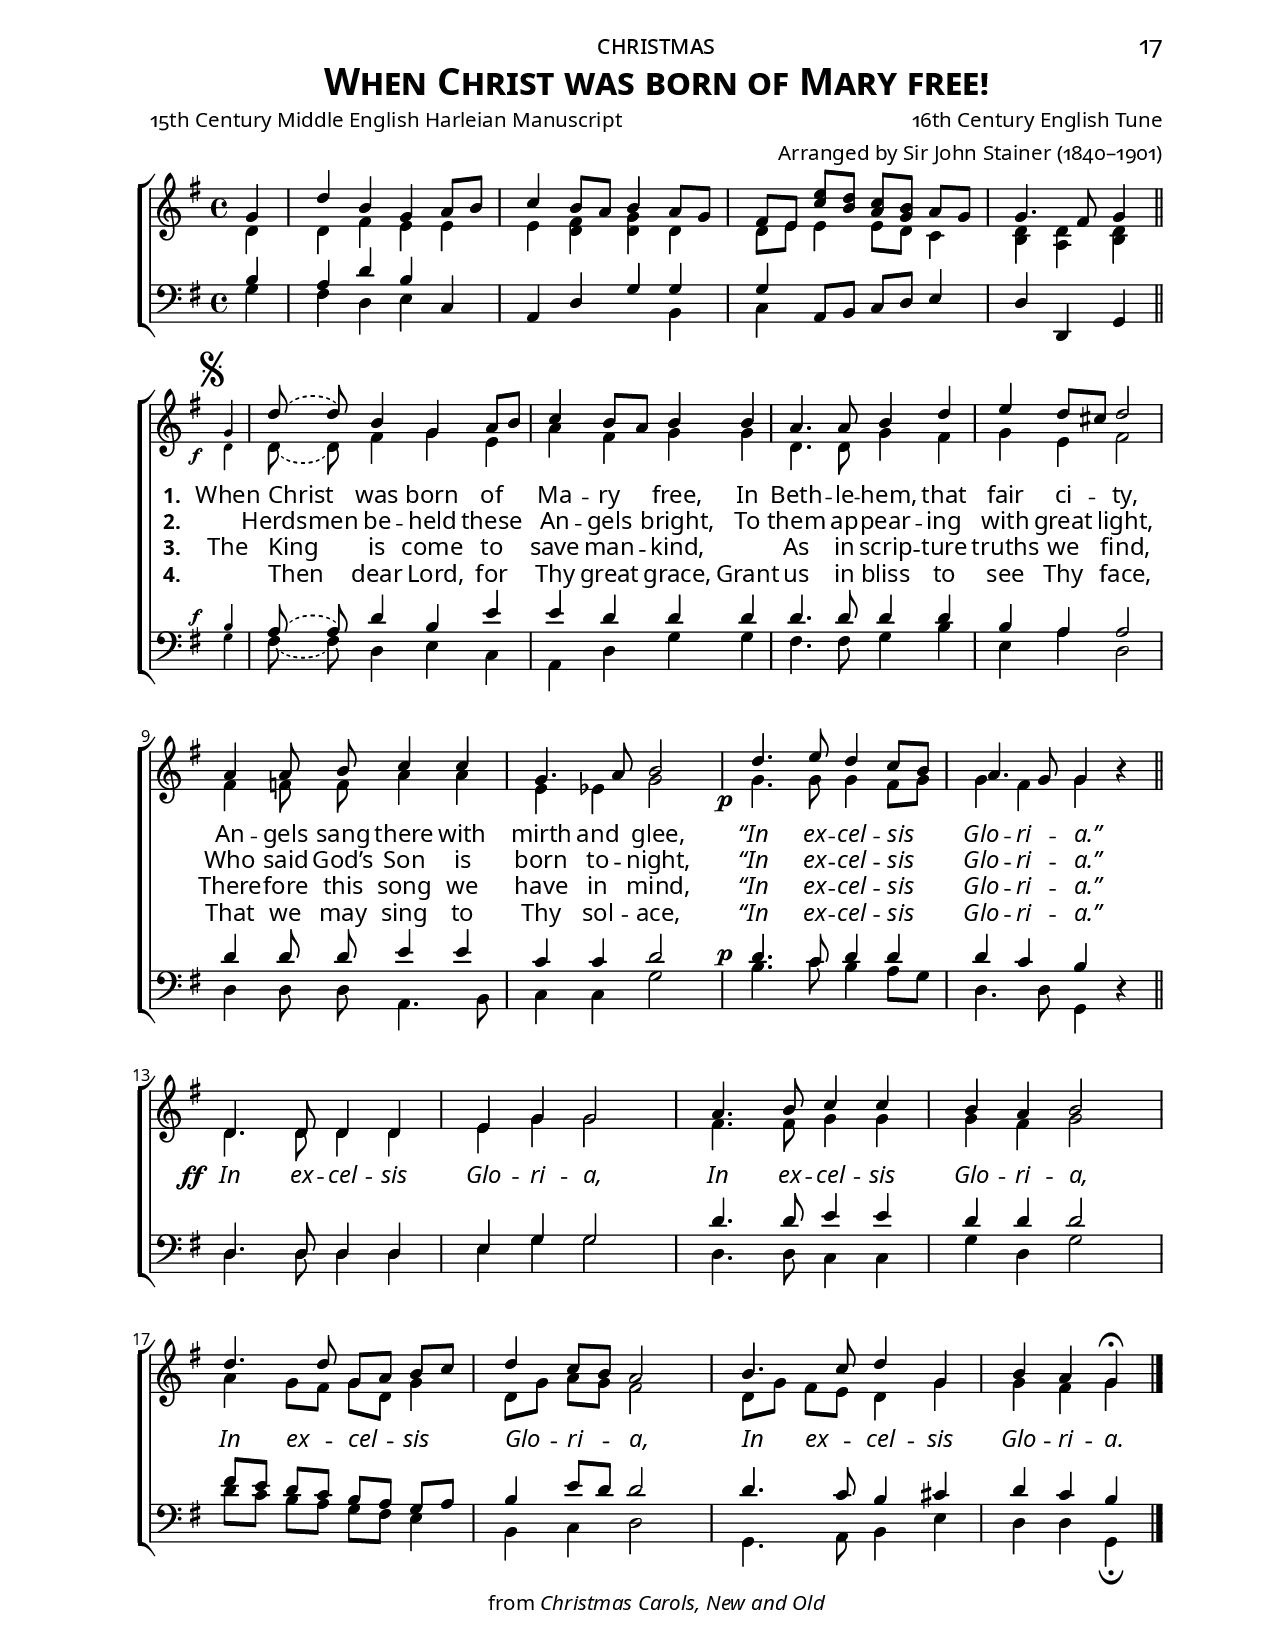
\version "2.14.2"
\include "util.ly"
\header {
  title = \markup{\override #'(font-name . "Garamond Premier Pro Semibold"){ \abs-fontsize #18 \smallCapsOldStyle"When Christ was born of Mary free!"}}
  poet = \markup\oldStyleNum"15th Century Middle English Harleian Manuscript"
  composer = \markup\oldStyleNum"16th Century English Tune"
  arranger = \markup\oldStyleNum"Arranged by Sir John Stainer (1840–1901)"
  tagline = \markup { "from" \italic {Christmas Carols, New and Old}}
}
\paper {
  paper-height = 11\in
  paper-width = 8.5\in
  indent = 0\in
  %system-system-spacing = #'((basic-distance . 10) (padding . 0))
  system-system-spacing =
    #'((basic-distance . 0)
       (minimum-distance . 0)
       (padding . -3)
       (stretchability . 100))
  ragged-last-bottom = ##f
  ragged-bottom = ##f
  two-sided = ##t
  inner-margin = 1\in
  outer-margin = 0.75\in
  top-margin = 0.26\in
  bottom-margin = 0.25\in
  first-page-number = #017
  print-first-page-number = ##t
  headerLine = \markup{\override #'(font-name . "Garamond Premier Pro") \smallCapsOldStyle"christmas"}
  oddHeaderMarkup = \markup\fill-line{
     \override #'(font-name . "Garamond Premier Pro")\abs-fontsize #12.5
     \combine 
        \fill-line{"" \on-the-fly #print-page-number-check-first
        \oldStylePageNum""
        }
        \fill-line{\headerLine}
  }
  evenHeaderMarkup = \markup {
     \override #'(font-name . "Garamond Premier Pro")\abs-fontsize #12.5
     \combine
        \on-the-fly #print-page-number-check-first
        \oldStylePageNum""
        \fill-line{\headerLine}
  }
}
#(set-global-staff-size 18) \paper{ #(define fonts (make-pango-font-tree "Garamond Premier Pro" "Garamond Premier Pro" "Garamond Premier Pro" (/ 18 20))) }
global = {
  \key g \major
  \time 4/4
  \autoBeamOff
  \override DynamicLineSpanner #'staff-padding = #0.0
  \override DynamicLineSpanner #'Y-extent = #'(1 . 1)
  \override DynamicText #'X-offset = #-3.5
}

sopMusic = \relative c'' {
  \partial 4 g4 |
  d' b g a8[ b] |
  c4 b8[ a] b4 a8[ g] |
  fis[ e] <e' c>[ <d b>] <c a>[ <b g>] a[ g] |
  g4. fis8 g4 \bar"||" \break
  
  \mark \markup {\musicglyph #"scripts.segno"} \teeny g4_\f \normalsize |
  \slurDashed d'8\noBeam(d) \slurSolid b4 g a8[ b] |
  c4 b8[ a] b4 b |
  a4. a8 b4 d |
  
  e d8[ cis] d2 |
  a4 a8\noBeam b8 c4 c |
  g4. a8 b2 |
  d4._\p e8 d4 c8[ b] |
  
  a4. g8 g4 b4\rest | \bar "||" \break
  d,4. d8 d4 d |
  e g g2 |
  a4. b8 c4 c |
  
  b a b2 | \break
  d4. d8 g,8[ a] b[ c] |
  d4 c8[ b] a2 |
  b4. c8 d4 g, |
  b a g\fermata \bar "|."
  
}
sopWords = \lyricmode {
  
}

altoMusic = \relative c' {
  d4 |
  d fis e e |
  e <d fis> <d g> d |
  d8[ e] e4 e8[ d] c4 |
  <b d> <a d> <b d>
  
  \teeny d \normalsize |
  \slurDashed d8\noBeam( d) \slurSolid fis4 g e |
  a fis g g |
  d4. d8 g4 fis |
  
  g e fis2 |
  fis4 f8\noBeam f a4 a |
  e ees g2 |
  g4. g8 g4 fis8[ g] |
  
  g4 fis g s | \bar "||"
  d4. d8 d4 d |
  e g g2 |
  fis4. fis8 g4 g |
  
  g fis g2 |
  a4 g8[ fis] g[ d] g4 |
  d8[ g] a[ g] fis2 |
  d8[ g] fis[ e] d4 g |
  
  g fis g \bar "|."
}
altoWords = {
  \dropLyricsVI
  \lyricmode {
    \repeat unfold 16 { \skip 1 }
    \set stanza = #"1. "
    When Christ was born of Ma -- ry free,
    In Beth -- le -- hem, that fair ci -- ty,
    An -- gels sang there with mirth and glee,
    \markup\italic “In \markup\italic ex -- \markup\italic cel -- \markup\italic sis \markup\italic Glo -- \markup\italic ri -- \markup\italic a.”
  }
  \set stanza = \markup\dynamic"ff "
  \lyricmode {
    \dropLyricsIV
    \markup\italic In \markup\italic ex -- \markup\italic cel -- \markup\italic sis \markup\italic Glo -- \markup\italic ri -- \markup\italic a,
    \markup\italic In \markup\italic ex -- \markup\italic cel -- \markup\italic sis \markup\italic Glo -- \markup\italic ri -- \markup\italic a,
    \markup\italic In \markup\italic ex -- \markup\italic cel -- \markup\italic sis \markup\italic Glo -- \markup\italic ri -- \markup\italic a,
    \markup\italic In \markup\italic ex -- \markup\italic cel -- \markup\italic sis \markup\italic Glo -- \markup\italic ri -- \markup\italic a.
  }
}
altoWordsII = \lyricmode {
  \dropLyricsVI
  \repeat unfold 16 { \skip 1 }
  \set stanza = #"2. "
  \set ignoreMelismata = ##t
  _ Herds -- men
  \unset ignoreMelismata
  be -- held these An -- gels bright,
  To them ap -- pear -- ing with great light,
  Who said God’s Son is born to -- night,
  \markup\italic “In \markup\italic ex -- \markup\italic cel -- \markup\italic sis \markup\italic Glo -- \markup\italic ri -- \markup\italic a.”
}
altoWordsIII = \lyricmode {
  \dropLyricsVI
  \repeat unfold 16 { \skip 1 }
  \set stanza = #"3. "
  The King is come to save man -- kind, ""
  As in scrip -- ture truths we find,
  There -- fore this song we have in mind,
  \markup\italic “In \markup\italic ex -- \markup\italic cel -- \markup\italic sis \markup\italic Glo -- \markup\italic ri -- \markup\italic a.”
}
altoWordsIV = \lyricmode {
  \dropLyricsVI
  \repeat unfold 16 { \skip 1 }
  \set stanza = #"4. "
  _ Then dear Lord, for Thy great grace,
  Grant us in bliss to see Thy face,
  That we may sing to Thy sol -- ace,
  \markup\italic “In \markup\italic ex -- \markup\italic cel -- \markup\italic sis \markup\italic Glo -- \markup\italic ri -- \markup\italic a.”
}

tenorMusic = \relative c' {
  b4 |
  a d b c, |
  a d g g |
  g a,8[ b] c[ d] e4 |
  d d, g \bar "||"
  
  \teeny b'^\f \normalsize |
  \slurDashed a8\noBeam( a) \slurSolid d4 b e |
  e d d d |
  d4. d8 d4 d |
  
  b a a2 |
  d4 d8\noBeam d e4 e |
  c c d2
  d4.^\p c8 d4 d |
  
  d c b s \bar "||"
  d,4. d8 d4 d |
  e g g2 |
  d'4. d8 e4 e |
  d d d2 |
  fis8[ e] d[ c] b[ a] g[ a] |
  b4 e8[ d] d2 |
  d4. c8 b4 cis |
  
  d c b \bar "|."
}
tenorWords = \lyricmode {

}

bassMusic = \relative c' {
  g4 |
  fis d e s |
  s4*3 b4 |
  c s4*3 |
  s4*3 \bar "||"
  
  \teeny g'4 \normalsize |
  \slurDashed fis8\noBeam( fis) \slurSolid d4 e c |
  a d g g |
  fis4. fis8 g4 b |
  
  e, a d,2 |
  d4 d8\noBeam d a4. b8 |
  c4 c g'2 |
  b4. c8 b4 a8[ g] |
  
  d4. d8 g,4 d'\rest |
  d4. d8 d4 d |
  e g g2 |
  d4. d8 c4 c |
  
  g' d g2 |
  d'8[ c] b[ a] g[ fis] e4 |
  b c d2 |
  g,4. a8 b4 e |
  
  d d g,\fermata \bar "|."
}
bassWords = \lyricmode {

}

\score {
  <<
   \new ChoirStaff <<
%    \new Lyrics = sopranos \with { \override VerticalAxisGroup #'nonstaff-relatedstaff-spacing = #'((basic-distance . 1)) }
    \new Staff = women <<
      \new Voice = "sopranos" { \voiceOne << \global \sopMusic >> }
      \new Voice = "altos" { \voiceTwo << \global \altoMusic >> }
    >>
    \new Lyrics \with { alignAboveContext = #"women" \override VerticalAxisGroup #'nonstaff-relatedstaff-spacing = #'((basic-distance . 1))} \lyricsto "sopranos" \sopWords
    \new Lyrics = "altosIV"  \with { alignBelowContext = #"women" } \lyricsto "altos" \altoWordsIV
    \new Lyrics = "altosIII"  \with { alignBelowContext = #"women" } \lyricsto "altos" \altoWordsIII
    \new Lyrics = "altosII"  \with { alignBelowContext = #"women" } \lyricsto "altos" \altoWordsII
    \new Lyrics = "altos"  \with { alignBelowContext = #"women" } \lyricsto "altos" \altoWords
   \new Staff = men <<
      \clef bass
      \new Voice = "tenors" { \voiceOne << \global \tenorMusic >> }
      \new Voice = "basses" { \voiceTwo << \global \bassMusic >> }
    >>
    \new Lyrics \with { alignAboveContext = #"men" \override VerticalAxisGroup #'nonstaff-relatedstaff-spacing = #'((basic-distance . 1)) } \lyricsto "tenors" \tenorWords
    \new Lyrics \with { alignBelowContext = #"men" \override VerticalAxisGroup #'nonstaff-relatedstaff-spacing = #'((basic-distance . 1)) } \lyricsto "basses" \bassWords
  >>
%    \new PianoStaff << \new Staff { \new Voice { \pianoRH } } \new Staff { \clef "bass" \pianoLH } >>
  >>
  \layout {
  \context {
    \Lyrics
    \override LyricText #'font-size = #1.3
  }
    \context {
      \Score
      \override SpacingSpanner #'base-shortest-duration = #(ly:make-moment 1 2)
      \override SpacingSpanner #'common-shortest-duration = #(ly:make-moment 1 2)
    }
    \context {
      % Remove all empty staves
      % \Staff \RemoveEmptyStaves \override VerticalAxisGroup #'remove-first = ##t
    }
    \context {
      \Lyrics
      \override LyricText #'X-offset = #center-on-word
    }
  }
}

